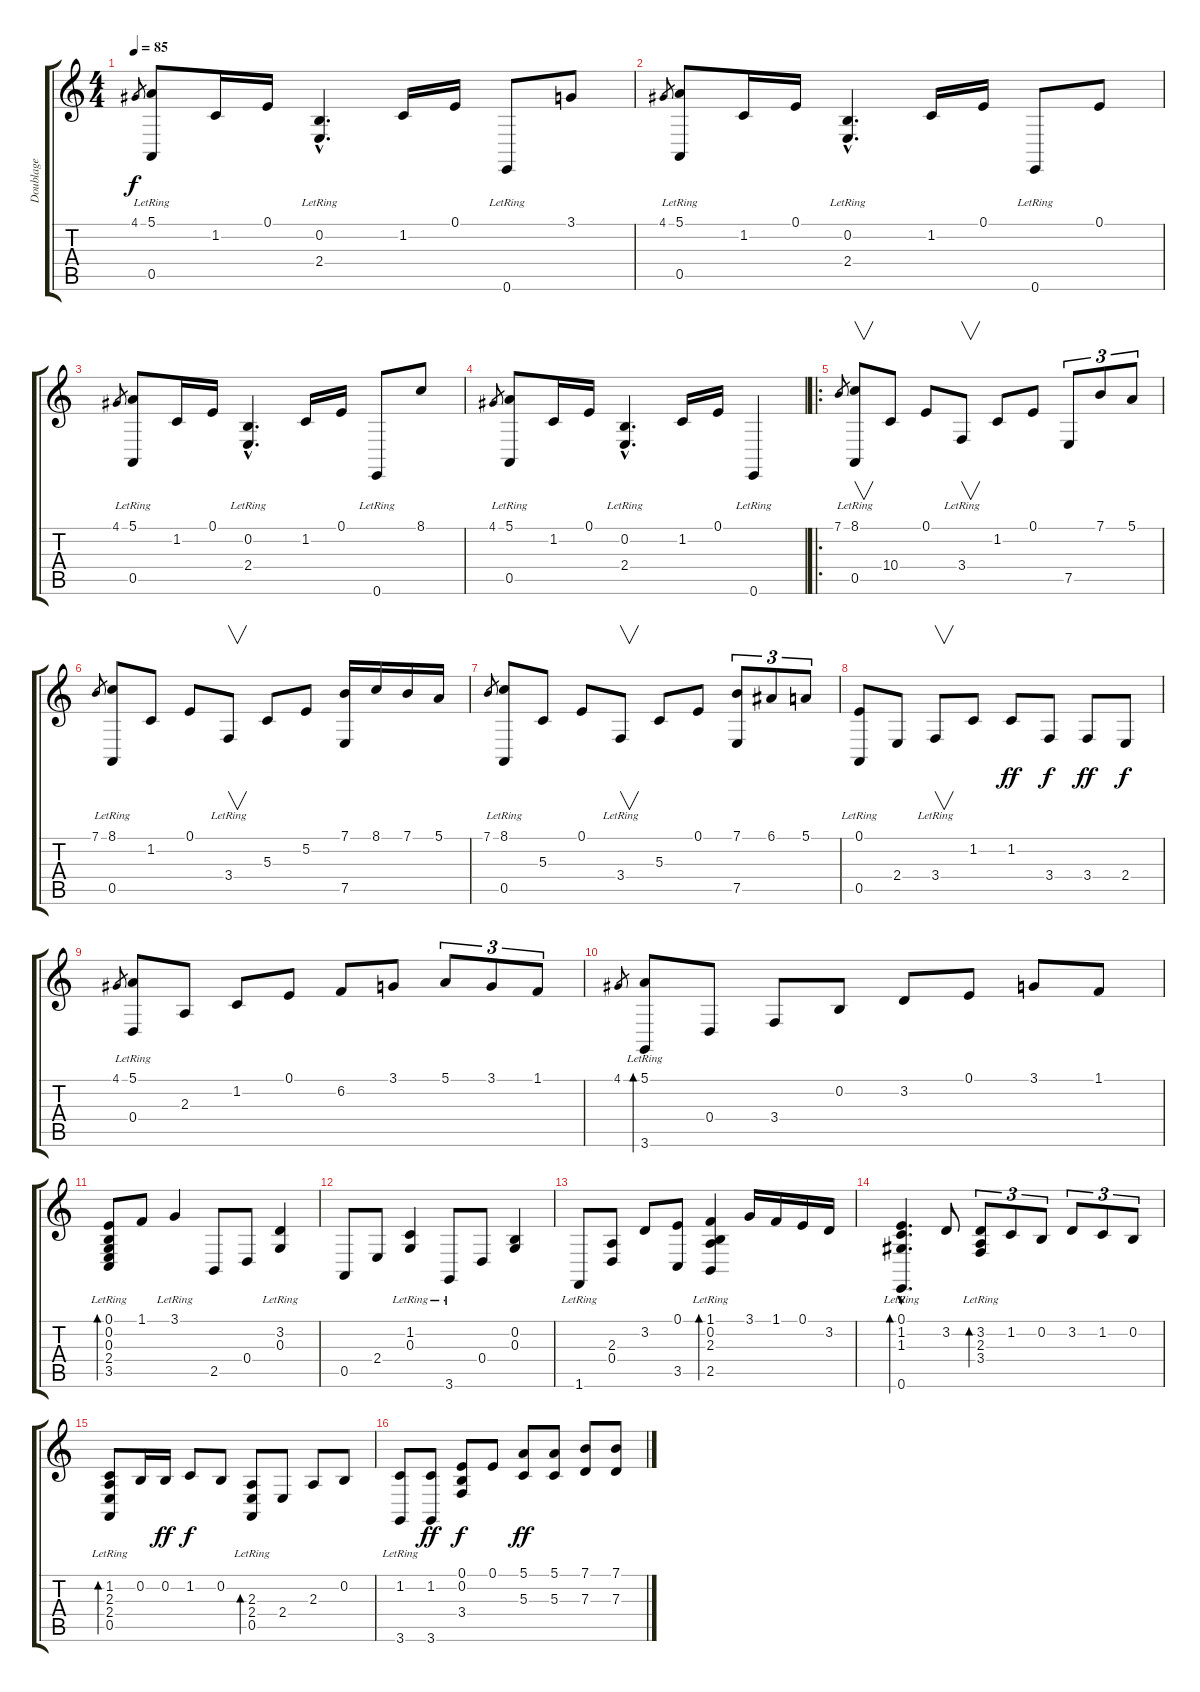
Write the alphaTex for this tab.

\track ("Doublage" "Doublage") {instrument fx4atmosphere}
\staff {score tabs}
\tuning (E4 B3 G3 D3 A2 E2) {hide}
\ts (4 4)
\tempo 85
\clef g2
\ks c
4.1.8{gr dy f instrument fx4atmosphere} (5.1{lr} 0.5{lr}).8 1.2.16 0.1.16 (0.2{hac lr} 2.4{hac lr}).4{d} 1.2.16 0.1.16 0.6{lr}.8 3.1.8 |
4.1.8{gr} (5.1{lr} 0.5{lr}).8 1.2.16 0.1.16 (0.2{hac lr} 2.4{hac lr}).4{d} 1.2.16 0.1.16 0.6{lr}.8 0.1.8 |
4.1.8{gr} (5.1{lr} 0.5{lr}).8 1.2.16 0.1.16 (0.2{hac lr} 2.4{hac lr}).4{d} 1.2.16 0.1.16 0.6{lr}.8 8.1.8 |
4.1.8{gr} (5.1{lr} 0.5{lr}).8 1.2.16 0.1.16 (0.2{hac lr} 2.4{hac lr}).4{d} 1.2.16 0.1.16 0.6{lr}.4 |
\ro
7.1.8{gr} (8.1{lr} 0.5{lr}).8{v} 10.4.8 0.1.8 3.4{lr}.8{v} 1.2.8 0.1.8 7.5.8{tu (3 2)} 7.1.8{tu (3 2)} 5.1.8{tu (3 2)} |
7.1.8{gr} (8.1{lr} 0.5{lr}).8 1.2.8 0.1.8 3.4{lr}.8{v} 5.3.8 5.2.8 (7.1 7.5).16 8.1.16 7.1.16 5.1.16 |
7.1.8{gr} (8.1{lr} 0.5{lr}).8 5.3.8 0.1.8 3.4{lr}.8{v} 5.3.8 0.1.8 (7.1 7.5).8{tu (3 2)} 6.1.8{tu (3 2)} 5.1.8{tu (3 2)} |
(0.1{lr} 0.5{lr}).8 2.4.8 3.4{lr}.8{v} 1.2.8 1.2.8{dy ff} 3.4.8{dy f} 3.4.8{dy ff} 2.4.8{dy f} |
4.1.8{gr} (5.1{lr} 0.4{lr}).8 2.3.8 1.2.8 0.1.8 6.2.8 3.1.8 5.1.8{tu (3 2)} 3.1.8{tu (3 2)} 1.1.8{tu (3 2)} |
4.1.8{gr} (5.1{lr} 3.6{lr}).8{bd 120} 0.4.8 3.4.8 0.2.8 3.2.8 0.1.8 3.1.8 1.1.8 |
(0.1{lr} 0.2 0.3 2.4 3.5{lr}).8{bd 120} 1.1.8 3.1{lr}.4 2.5.8 0.4.8 (3.2{lr} 0.3{lr}).4 |
0.5.8 2.4.8 (1.2{lr} 0.3{lr}).4 3.6{lr}.8 0.4.8 (0.2 0.3).4 |
1.6{lr}.8 (2.3 0.4).8 3.2.8 (0.1 3.5).8 (1.1 0.2 2.3 2.5{lr}).4{bd 120} 3.1.16 1.1.16 0.1.16 3.2.16 |
(0.1{hac lr} 1.2{hac} 1.3{hac} 0.6{hac lr}).4{d bd 120} 3.2.8 (3.2 2.3 3.4{lr}).8{tu (3 2) bd 120} 1.2.8{tu (3 2)} 0.2.8{tu (3 2)} 3.2.8{tu (3 2)} 1.2.8{tu (3 2)} 0.2.8{tu (3 2)} |
(1.2{lr} 2.3 2.4 0.5{lr}).8{bd 120} 0.2.16 0.2.16{dy ff} 1.2.8{dy f} 0.2.8 (2.3 2.4 0.5{lr}).8{bd 120} 2.4.8 2.3.8 0.2.8 |
(1.2{lr} 3.6{lr}).8 (1.2 3.6).8{dy ff} (0.1 0.2 3.4).8{dy f} 0.1.8 (5.1 5.3).8{dy ff} (5.1 5.3).8 (7.1 7.3).8 (7.1 7.3).8
